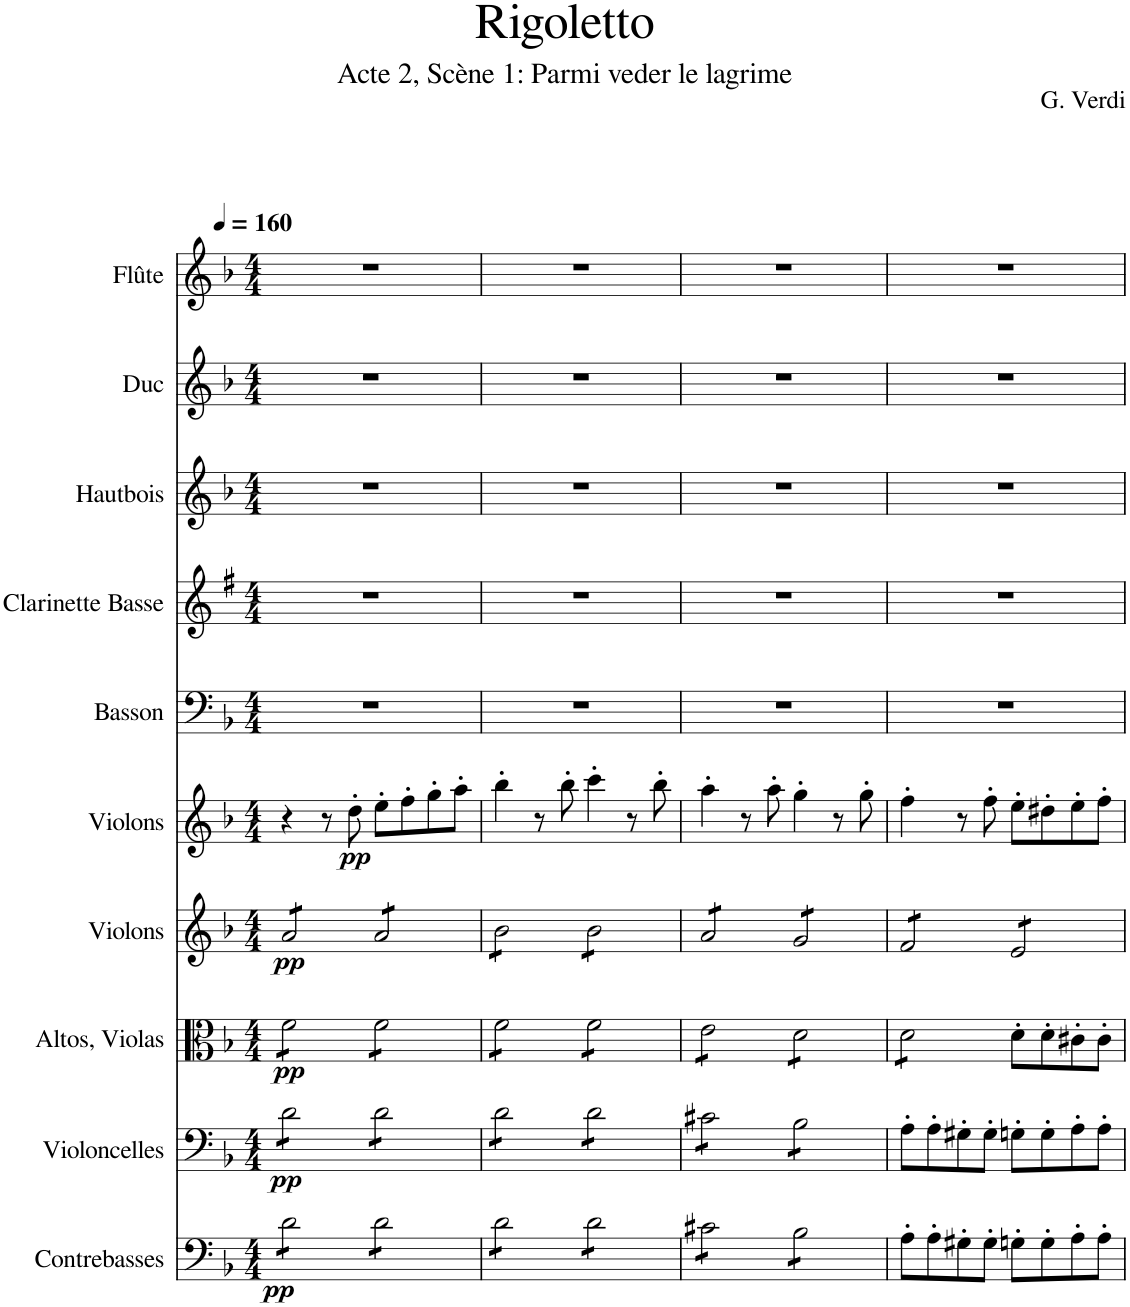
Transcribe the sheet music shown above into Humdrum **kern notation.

**kern	**dynam	**kern	**dynam	**kern	**dynam	**kern	**dynam	**kern	**dynam	**kern	**kern	**kern	**kern	**kern
*part10	*part10	*part9	*part9	*part8	*part8	*part7	*part7	*part6	*part6	*part5	*part4	*part3	*part2	*part1
*staff10	*staff10	*staff9	*staff9	*staff8	*staff8	*staff7	*staff7	*staff6	*staff6	*staff5	*staff4	*staff3	*staff2	*staff1
*I"Contrebasses	*	*I"Violoncelles	*	*I"Altos, Violas	*	*I"Violons	*	*I"Violons	*	*I"Basson	*I"Clarinette Basse	*I"Hautbois	*I"Duc	*I"Flûte
*I'Cbs.	*	*I'Vcs.	*	*I'Alt.	*	*I'Vlns.	*	*I'Vlns.	*	*I'Bsn.	*I'Cl. basse	*I'Htbs.	*I'Duc	*I'Fl.
*clefF4	*	*clefF4	*	*clefC3	*	*clefG2	*	*clefG2	*	*clefF4	*clefG2	*clefG2	*clefG2	*clefG2
*	*	*	*	*	*	*	*	*	*	*	*Trd8c14	*	*	*
*k[b-]	*	*k[b-]	*	*k[b-]	*	*k[b-]	*	*k[b-]	*	*k[b-]	*k[f#]	*k[b-]	*k[b-]	*k[b-]
*M4/4	*	*M4/4	*	*M4/4	*	*M4/4	*	*M4/4	*	*M4/4	*M4/4	*M4/4	*M4/4	*M4/4
*MM160	*	*MM160	*	*MM160	*	*MM160	*	*MM160	*	*MM160	*MM160	*MM160	*MM160	*MM160
=1	=1	=1	=1	=1	=1	=1	=1	=1	=1	=1	=1	=1	=1	=1
!	!LO:DY:b	!	!LO:DY:b	!	!LO:DY:b	!	!LO:DY:b	!	!	!	!	!	!	!
*tremolo	*	*	*	*	*	*	*	*	*	*	*	*	*	*
*	*	*tremolo	*	*	*	*	*	*	*	*	*	*	*	*
*	*	*	*	*tremolo	*	*	*	*	*	*	*	*	*	*
*	*	*	*	*	*	*tremolo	*	*	*	*	*	*	*	*
8d\L	pp	8d\L	pp	8f\L	pp	8a/L	pp	4r	.	1r	1r	1r	1r	1r
8d\	.	8d\	.	8f\	.	8a/	.	.	.	.	.	.	.	.
8d\	.	8d\	.	8f\	.	8a/	.	8r	.	.	.	.	.	.
!	!	!	!	!	!	!	!	!	!LO:DY:b	!	!	!	!	!
8d\J	.	8d\J	.	8f\J	.	8a/J	.	8dd'\	pp	.	.	.	.	.
8d\L	.	8d\L	.	8f\L	.	8a/L	.	8ee'\L	.	.	.	.	.	.
8d\	.	8d\	.	8f\	.	8a/	.	8ff'\	.	.	.	.	.	.
8d\	.	8d\	.	8f\	.	8a/	.	8gg'\	.	.	.	.	.	.
8d\J	.	8d\J	.	8f\J	.	8a/J	.	8aa'\J	.	.	.	.	.	.
=2	=2	=2	=2	=2	=2	=2	=2	=2	=2	=2	=2	=2	=2	=2
8d\L	.	8d\L	.	8f\L	.	8b-\L	.	4bb-'\	.	1r	1r	1r	1r	1r
8d\	.	8d\	.	8f\	.	8b-\	.	.	.	.	.	.	.	.
8d\	.	8d\	.	8f\	.	8b-\	.	8r	.	.	.	.	.	.
8d\J	.	8d\J	.	8f\J	.	8b-\J	.	8bb-'\	.	.	.	.	.	.
8d\L	.	8d\L	.	8f\L	.	8b-\L	.	4ccc'\	.	.	.	.	.	.
8d\	.	8d\	.	8f\	.	8b-\	.	.	.	.	.	.	.	.
8d\	.	8d\	.	8f\	.	8b-\	.	8r	.	.	.	.	.	.
8d\J	.	8d\J	.	8f\J	.	8b-\J	.	8bb-'\	.	.	.	.	.	.
=3	=3	=3	=3	=3	=3	=3	=3	=3	=3	=3	=3	=3	=3	=3
8c#X\L	.	8c#X\L	.	8e\L	.	8a/L	.	4aa'\	.	1r	1r	1r	1r	1r
8c#X\	.	8c#X\	.	8e\	.	8a/	.	.	.	.	.	.	.	.
8c#X\	.	8c#X\	.	8e\	.	8a/	.	8r	.	.	.	.	.	.
8c#X\J	.	8c#X\J	.	8e\J	.	8a/J	.	8aa'\	.	.	.	.	.	.
8B-\L	.	8B-\L	.	8d\L	.	8g/L	.	4gg'\	.	.	.	.	.	.
8B-\	.	8B-\	.	8d\	.	8g/	.	.	.	.	.	.	.	.
8B-\	.	8B-\	.	8d\	.	8g/	.	8r	.	.	.	.	.	.
8B-\J	.	8B-\J	.	8d\J	.	8g/J	.	8gg'\	.	.	.	.	.	.
*	*	*Xtremolo	*	*	*	*	*	*	*	*	*	*	*	*
*Xtremolo	*	*	*	*	*	*	*	*	*	*	*	*	*	*
=4	=4	=4	=4	=4	=4	=4	=4	=4	=4	=4	=4	=4	=4	=4
8A'\L	.	8A'\L	.	8d\L	.	8f/L	.	4ff'\	.	1r	1r	1r	1r	1r
8A'\	.	8A'\	.	8d\	.	8f/	.	.	.	.	.	.	.	.
8G#X'\	.	8G#X'\	.	8d\	.	8f/	.	8r	.	.	.	.	.	.
8G#'\J	.	8G#'\J	.	8d\J	.	8f/J	.	8ff'\	.	.	.	.	.	.
*	*	*	*	*Xtremolo	*	*	*	*	*	*	*	*	*	*
8Gn'\L	.	8Gn'\L	.	8d'\L	.	8e/L	.	8ee'\L	.	.	.	.	.	.
8G'\	.	8G'\	.	8d'\	.	8e/	.	8dd#X'\	.	.	.	.	.	.
8A'\	.	8A'\	.	8c#X'\	.	8e/	.	8ee'\	.	.	.	.	.	.
8A'\J	.	8A'\J	.	8c#'\J	.	8e/J	.	8ff'\J	.	.	.	.	.	.
*	*	*	*	*	*	*Xtremolo	*	*	*	*	*	*	*	*
=	=	=	=	=	=	=	=	=	=	=	=	=	=	=
*-	*-	*-	*-	*-	*-	*-	*-	*-	*-	*-	*-	*-	*-	*-
